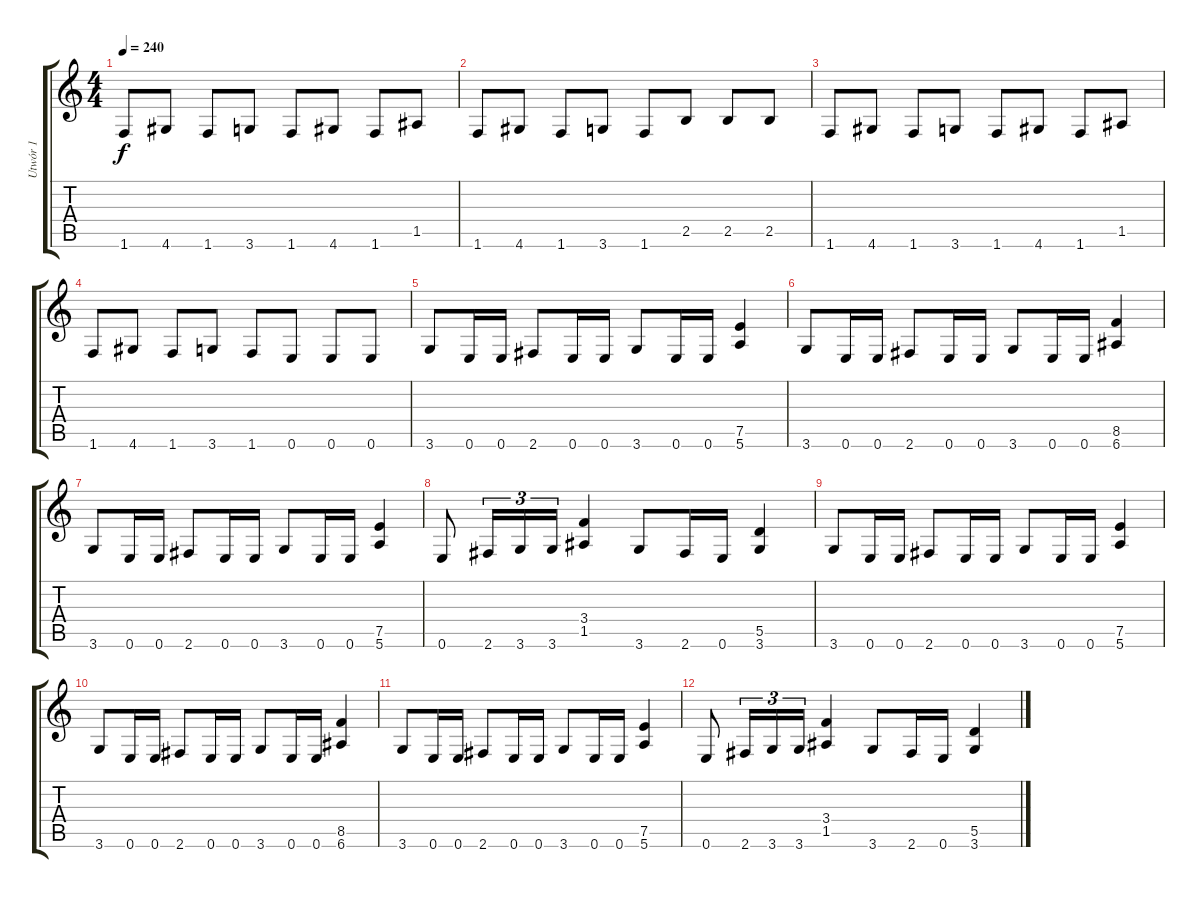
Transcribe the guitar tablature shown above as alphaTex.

\track ("Utwór 1" "Utwór 1") {instrument distortionguitar}
\staff {score tabs}
\tuning (E4 B3 G3 D3 A2 E2) {hide}
\ts (4 4)
\tempo 240
\clef g2
\ks c
1.6.8{dy f} 4.6.8 1.6.8 3.6.8 1.6.8 4.6.8 1.6.8 1.5.8 |
1.6.8 4.6.8 1.6.8 3.6.8 1.6.8 2.5.8 2.5.8 2.5.8 |
1.6.8 4.6.8 1.6.8 3.6.8 1.6.8 4.6.8 1.6.8 1.5.8 |
1.6.8 4.6.8 1.6.8 3.6.8 1.6.8 0.6.8 0.6.8 0.6.8 |
3.6.8 0.6.16 0.6.16 2.6.8 0.6.16 0.6.16 3.6.8 0.6.16 0.6.16 (7.5 5.6).4 |
3.6.8 0.6.16 0.6.16 2.6.8 0.6.16 0.6.16 3.6.8 0.6.16 0.6.16 (8.5 6.6).4 |
3.6.8 0.6.16 0.6.16 2.6.8 0.6.16 0.6.16 3.6.8 0.6.16 0.6.16 (7.5 5.6).4 |
0.6.8 2.6.16{tu (3 2)} 3.6.16{tu (3 2)} 3.6.16{tu (3 2)} (3.4 1.5).4 3.6.8 2.6.16 0.6.16 (5.5 3.6).4 |
3.6.8 0.6.16 0.6.16 2.6.8 0.6.16 0.6.16 3.6.8 0.6.16 0.6.16 (7.5 5.6).4 |
3.6.8 0.6.16 0.6.16 2.6.8 0.6.16 0.6.16 3.6.8 0.6.16 0.6.16 (8.5 6.6).4 |
3.6.8 0.6.16 0.6.16 2.6.8 0.6.16 0.6.16 3.6.8 0.6.16 0.6.16 (7.5 5.6).4 |
0.6.8 2.6.16{tu (3 2)} 3.6.16{tu (3 2)} 3.6.16{tu (3 2)} (3.4 1.5).4 3.6.8 2.6.16 0.6.16 (5.5 3.6).4
